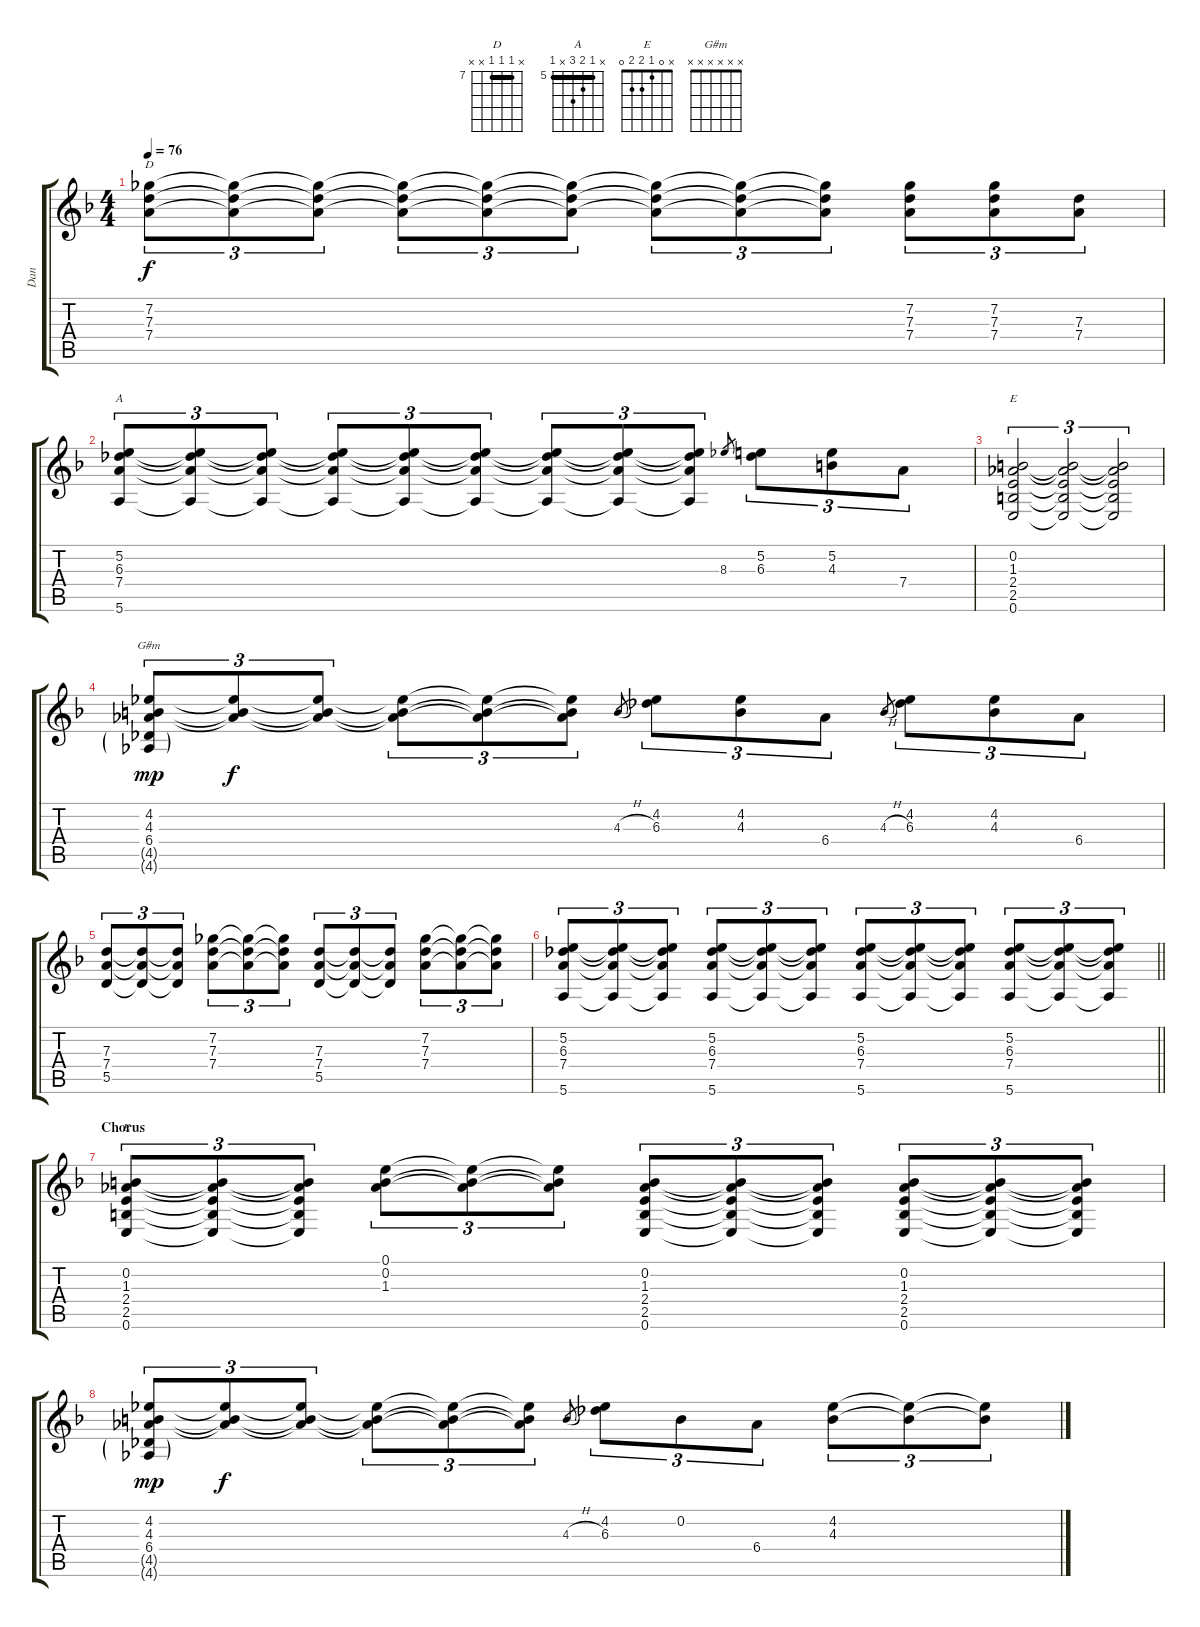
\track ("Dan" "Dan") {instrument electricguitarclean}
\staff {score tabs}
\tuning (E4 B3 G3 D3 A2 E2) {hide}
\chord ("D" x 7 7 7 x x) {firstfret 7 barre 7}
\chord ("A" x 5 6 7 x 5) {firstfret 5 barre 5}
\chord ("E" x 0 1 2 x 0)
\chord ("G#m" x x x x x x)
\chord ("E" x 0 1 2 2 0)
\ts (4 4)
\tempo 76
\clef g2
\ks f
(7.2 7.3 7.4).8{tu (3 2) ch "D" dy f} (7.2{t} 7.3{t} 7.4{t}).8{tu (3 2)} (7.2{t} 7.3{t} 7.4{t}).8{tu (3 2)} (7.2{t} 7.3{t} 7.4{t}).8{tu (3 2)} (7.2{t} 7.3{t} 7.4{t}).8{tu (3 2)} (7.2{t} 7.3{t} 7.4{t}).8{tu (3 2)} (7.2{t} 7.3{t} 7.4{t}).8{tu (3 2)} (7.2{t} 7.3{t} 7.4{t}).8{tu (3 2)} (7.2{t} 7.3{t} 7.4{t}).8{tu (3 2)} (7.2 7.3 7.4).8{tu (3 2)} (7.2 7.3 7.4).8{tu (3 2)} (7.3 7.4).8{tu (3 2)} |
(5.2 6.3 7.4 5.6).8{tu (3 2) ch "A"} (5.2{t} 6.3{t} 7.4{t} 5.6{t}).8{tu (3 2)} (5.2{t} 6.3{t} 7.4{t} 5.6{t}).8{tu (3 2)} (5.2{t} 6.3{t} 7.4{t} 5.6{t}).8{tu (3 2)} (5.2{t} 6.3{t} 7.4{t} 5.6{t}).8{tu (3 2)} (5.2{t} 6.3{t} 7.4{t} 5.6{t}).8{tu (3 2)} (5.2{t} 6.3{t} 7.4{t} 5.6{t}).8{tu (3 2)} (5.2{t} 6.3{t} 7.4{t} 5.6{t}).8{tu (3 2)} (5.2{t} 6.3{t} 7.4{t} 5.6{t}).8{tu (3 2)} 8.3.8{gr} (5.2 6.3).8{tu (3 2)} (5.2 4.3).8{tu (3 2)} 7.4.8{tu (3 2)} |
(0.2 1.3 2.4 2.5 0.6).2{tu (3 2) ch "E"} (0.2{t} 1.3{t} 2.4{t} 2.5{t} 0.6{t}).2{tu (3 2)} (0.2{t} 1.3{t} 2.4{t} 2.5{t} 0.6{t}).2{tu (3 2)} |
(4.2 4.3 6.4 4.5{g} 4.6{g}).8{tu (3 2) ch "G#m" dy mp} (4.2{t} 4.3{t} 6.4{t}).8{tu (3 2) dy f} (4.2{t} 4.3{t} 6.4{t}).8{tu (3 2)} (4.2{t} 4.3{t} 6.4{t}).8{tu (3 2)} (4.2{t} 4.3{t} 6.4{t}).8{tu (3 2)} (4.2{t} 4.3{t} 6.4{t}).8{tu (3 2)} 4.3{h}.8{gr} (4.2 6.3).8{tu (3 2)} (4.2 4.3).8{tu (3 2)} 6.4.8{tu (3 2)} 4.3{h}.8{gr} (4.2 6.3).8{tu (3 2)} (4.2 4.3).8{tu (3 2)} 6.4.8{tu (3 2)} |
(7.3 7.4 5.5).8{tu (3 2)} (7.3{t} 7.4{t} 5.5{t}).8{tu (3 2)} (7.3{t} 7.4{t} 5.5{t}).8{tu (3 2)} (7.2 7.3 7.4).8{tu (3 2)} (7.2{t} 7.3{t} 7.4{t}).8{tu (3 2)} (7.2{t} 7.3{t} 7.4{t}).8{tu (3 2)} (7.3 7.4 5.5).8{tu (3 2)} (7.3{t} 7.4{t} 5.5{t}).8{tu (3 2)} (7.3{t} 7.4{t} 5.5{t}).8{tu (3 2)} (7.2 7.3 7.4).8{tu (3 2)} (7.2{t} 7.3{t} 7.4{t}).8{tu (3 2)} (7.2{t} 7.3{t} 7.4{t}).8{tu (3 2)} |
\barLineRight lightlight
(5.2 6.3 7.4 5.6).8{tu (3 2)} (5.2{t} 6.3{t} 7.4{t} 5.6{t}).8{tu (3 2)} (5.2{t} 6.3{t} 7.4{t} 5.6{t}).8{tu (3 2)} (5.2 6.3 7.4 5.6).8{tu (3 2)} (5.2{t} 6.3{t} 7.4{t} 5.6{t}).8{tu (3 2)} (5.2{t} 6.3{t} 7.4{t} 5.6{t}).8{tu (3 2)} (5.2 6.3 7.4 5.6).8{tu (3 2)} (5.2{t} 6.3{t} 7.4{t} 5.6{t}).8{tu (3 2)} (5.2{t} 6.3{t} 7.4{t} 5.6{t}).8{tu (3 2)} (5.2 6.3 7.4 5.6).8{tu (3 2)} (5.2{t} 6.3{t} 7.4{t} 5.6{t}).8{tu (3 2)} (5.2{t} 6.3{t} 7.4{t} 5.6{t}).8{tu (3 2)} |
\section ("" "Chorus")
(0.2 1.3 2.4 2.5 0.6).8{tu (3 2) ch "E"} (0.2{t} 1.3{t} 2.4{t} 2.5{t} 0.6{t}).8{tu (3 2)} (0.2{t} 1.3{t} 2.4{t} 2.5{t} 0.6{t}).8{tu (3 2)} (0.1 0.2 1.3).8{tu (3 2)} (0.1{t} 0.2{t} 1.3{t}).8{tu (3 2)} (0.1{t} 0.2{t} 1.3{t}).8{tu (3 2)} (0.2 1.3 2.4 2.5 0.6).8{tu (3 2)} (0.2{t} 1.3{t} 2.4{t} 2.5{t} 0.6{t}).8{tu (3 2)} (0.2{t} 1.3{t} 2.4{t} 2.5{t} 0.6{t}).8{tu (3 2)} (0.2 1.3 2.4 2.5 0.6).8{tu (3 2)} (0.2{t} 1.3{t} 2.4{t} 2.5{t} 0.6{t}).8{tu (3 2)} (0.2{t} 1.3{t} 2.4{t} 2.5{t} 0.6{t}).8{tu (3 2)} |
(4.2 4.3 6.4 4.5{g} 4.6{g}).8{tu (3 2) dy mp} (4.2{t} 4.3{t} 6.4{t}).8{tu (3 2) dy f} (4.2{t} 4.3{t} 6.4{t}).8{tu (3 2)} (4.2{t} 4.3{t} 6.4{t}).8{tu (3 2)} (4.2{t} 4.3{t} 6.4{t}).8{tu (3 2)} (4.2{t} 4.3{t} 6.4{t}).8{tu (3 2)} 4.3{h}.8{gr} (4.2 6.3).8{tu (3 2)} 0.2.8{tu (3 2)} 6.4.8{tu (3 2)} (4.2 4.3).8{tu (3 2)} (4.2{t} 4.3{t}).8{tu (3 2)} (4.2{t} 4.3{t}).8{tu (3 2)}
